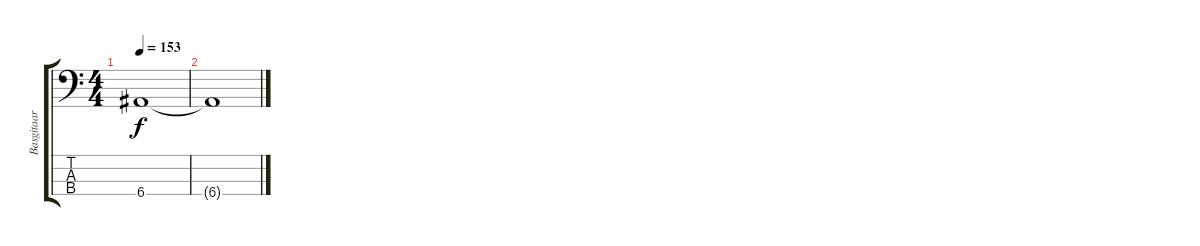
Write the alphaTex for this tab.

\track ("Basgitaar" "Basgitaar") {instrument electricbassfinger}
\staff {score tabs}
\tuning (G2 D2 A1 E1) {hide}
\ts (4 4)
\tempo 153
\clef f4
\ks c
6.4.1{dy f} |
6.4{t}.1
